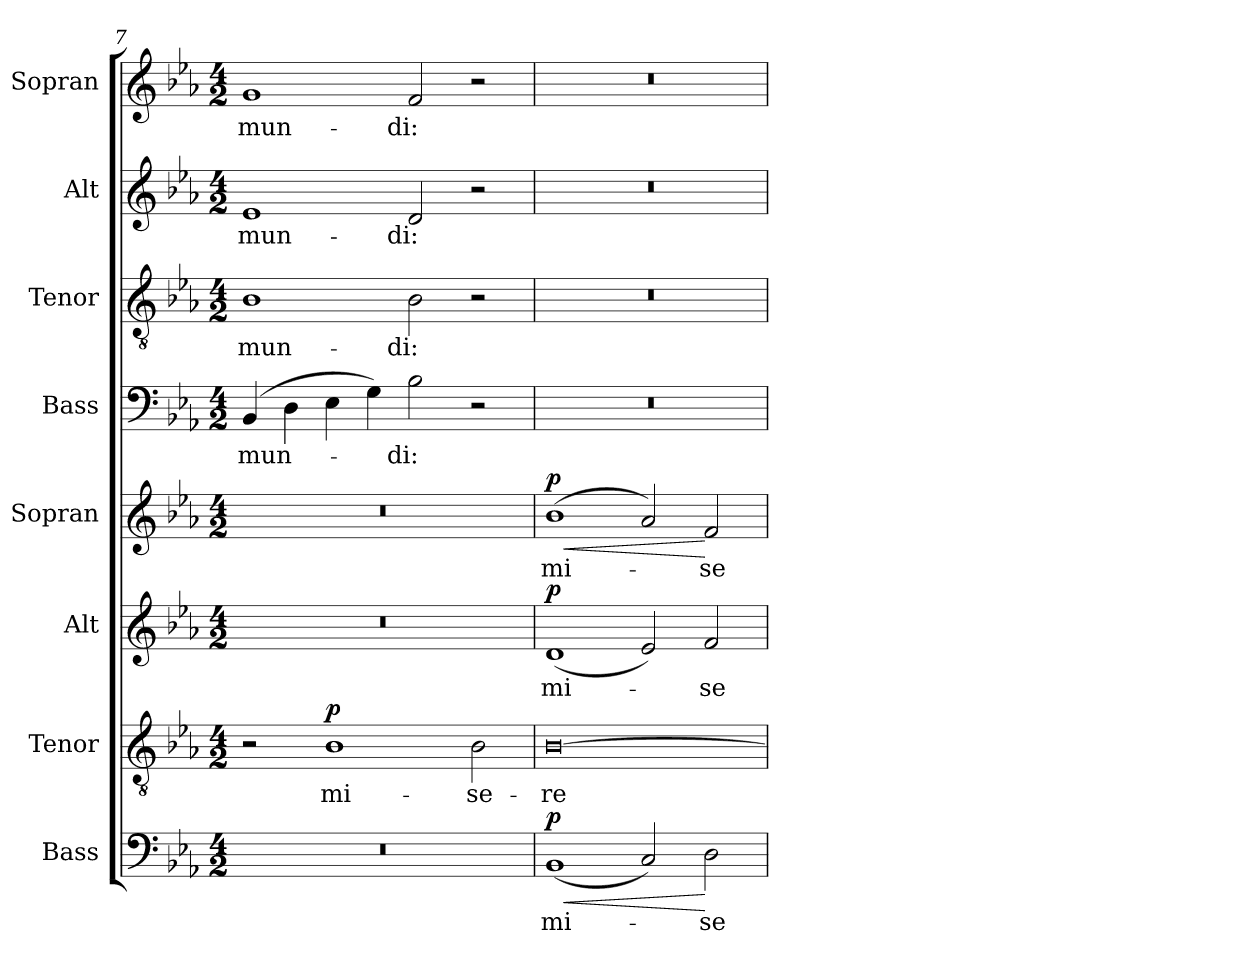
**kern	**text	**dynam	**kern	**text	**dynam	**kern	**text	**dynam	**kern	**text	**dynam	**kern	**text	**kern	**text	**kern	**text	**kern	**text
*part8	*part8	*part8	*part7	*part7	*part7	*part6	*part6	*part6	*part5	*part5	*part5	*part4	*part4	*part3	*part3	*part2	*part2	*part1	*part1
*staff8	*staff8	*staff8	*staff7	*staff7	*staff7	*staff6	*staff6	*staff6	*staff5	*staff5	*staff5	*staff4	*staff4	*staff3	*staff3	*staff2	*staff2	*staff1	*staff1
*I"Bass	*	*	*I"Tenor	*	*	*I"Alt	*	*	*I"Sopran	*	*	*I"Bass	*	*I"Tenor	*	*I"Alt	*	*I"Sopran	*
*I'B.	*	*	*I'T.	*	*	*I'A.	*	*	*I'S.	*	*	*I'B.	*	*I'T.	*	*I'A.	*	*I'S.	*
*clefF4	*	*	*clefGv2	*	*	*clefG2	*	*	*clefG2	*	*	*clefF4	*	*clefGv2	*	*clefG2	*	*clefG2	*
*k[b-e-a-]	*	*	*k[b-e-a-]	*	*	*k[b-e-a-]	*	*	*k[b-e-a-]	*	*	*k[b-e-a-]	*	*k[b-e-a-]	*	*k[b-e-a-]	*	*k[b-e-a-]	*
*E-:	*	*	*E-:	*	*	*E-:	*	*	*E-:	*	*	*E-:	*	*E-:	*	*E-:	*	*E-:	*
*M4/2	*	*	*M4/2	*	*	*M4/2	*	*	*M4/2	*	*	*M4/2	*	*M4/2	*	*M4/2	*	*M4/2	*
=7	=7	=7	=7	=7	=7	=7	=7	=7	=7	=7	=7	=7	=7	=7	=7	=7	=7	=7	=7
!	!	!	!	!	!	!	!	!	!	!	!	!	!LO:LY:b	!	!LO:LY:b	!	!LO:LY:b	!	!LO:LY:b
0r	.	.	2r	.	.	0r	.	.	0r	.	.	(4BB-/	mun-	1B-	mun-	1e-	mun-	1g	mun-
.	.	.	.	.	.	.	.	.	.	.	.	4D\	.	.	.	.	.	.	.
!	!	!	!	!LO:LY:b	!LO:DY:a	!	!	!	!	!	!	!	!	!	!	!	!	!	!
.	.	.	1B-	mi-	p	.	.	.	.	.	.	4E-\	.	.	.	.	.	.	.
.	.	.	.	.	.	.	.	.	.	.	.	4G\)	.	.	.	.	.	.	.
!	!	!	!	!	!	!	!	!	!	!	!	!	!LO:LY:b	!	!LO:LY:b	!	!LO:LY:b	!	!LO:LY:b
.	.	.	.	.	.	.	.	.	.	.	.	2B-\	-di:	2B-\	-di:	2d/	-di:	2f/	-di:
!	!	!	!	!LO:LY:b	!	!	!	!	!	!	!	!	!	!	!	!	!	!	!
.	.	.	2B-\	-se-	.	.	.	.	.	.	.	2r	.	2r	.	2r	.	2r	.
=8	=8	=8	=8	=8	=8	=8	=8	=8	=8	=8	=8	=8	=8	=8	=8	=8	=8	=8	=8
!	!LO:LY:b	!LO:HP:b	!	!LO:LY:b	!	!	!LO:LY:b	!	!	!LO:LY:b	!LO:HP:b	!	!	!	!	!	!	!	!
!	!	!LO:DY:n=1:a	!	!	!	!	!	!LO:DY:a	!	!	!LO:DY:n=1:a	!	!	!	!	!	!	!	!
(<1BB-	mi-	< p	[0B-	-re-	.	(<1d	mi-	p	(>1b-	mi-	< p	0r	.	0r	.	0r	.	0r	.
2C/)	.	.	.	.	.	2e-/)	.	.	2a-/)	.	.	.	.	.	.	.	.	.	.
!	!LO:LY:b	!	!	!	!	!	!LO:LY:b	!	!	!LO:LY:b	!	!	!	!	!	!	!	!	!
2D\	-se-	[	.	.	.	2f/	-se-	.	2f/	-se-	[	.	.	.	.	.	.	.	.
=	=	=	=	=	=	=	=	=	=	=	=	=	=	=	=	=	=	=	=
*-	*-	*-	*-	*-	*-	*-	*-	*-	*-	*-	*-	*-	*-	*-	*-	*-	*-	*-	*-
